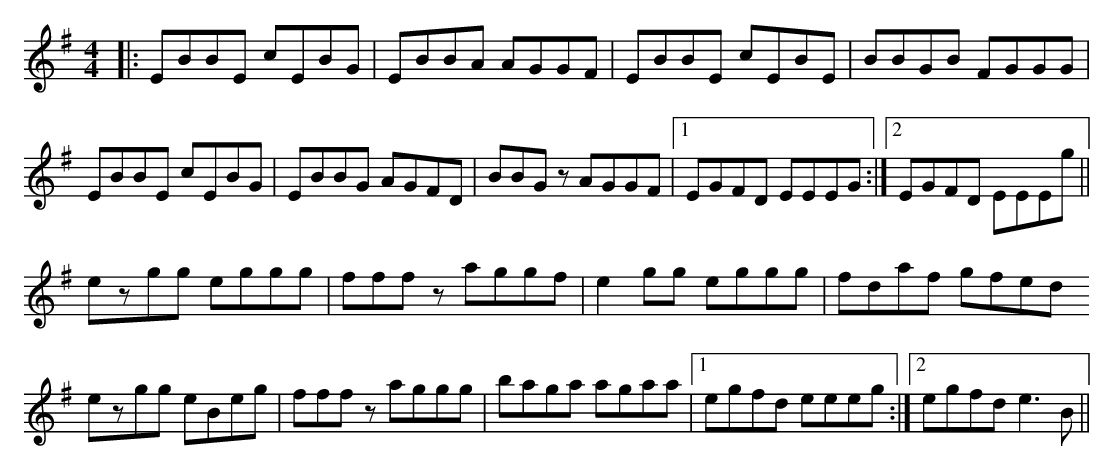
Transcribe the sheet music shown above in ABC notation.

X:1
M:4/4
K:Emin
|:EBBE cEBG|EBBA AGGF|EBBE cEBE|BBGB FGGG|
EBBE cEBG|EBBG AGFD|BBGz AGGF|1 EGFD EEEG:|2 EGFD EEEg||
ezgg eggg|fffz aggf|e2gg eggg|fdaf gfed
ezgg eBeg|fffz aggg|baga agaa|1 egfd eeeg:|2 egfd e3B||
